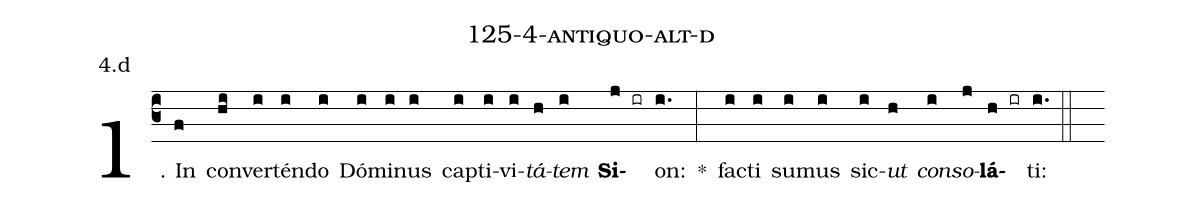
name: 125-4-antiquo-alt-d;
annotation: 4.d;
%%
(c3)1. In(f) con(hi)ver(i)tén(i)do(i) Dó(i)mi(i)nus(i) cap(i)ti(i)vi(i)<i>tá</i>(h)<i>tem</i>(i) <b>Si</b>(j ir)on:(i.) *(:) fac(i)ti(i) su(i)mus(i) sic(i)<i>ut</i>(h) <i>con</i>(i)<i>so</i>(j)<b>lá</b>(h ir)ti:(i.) (::)
